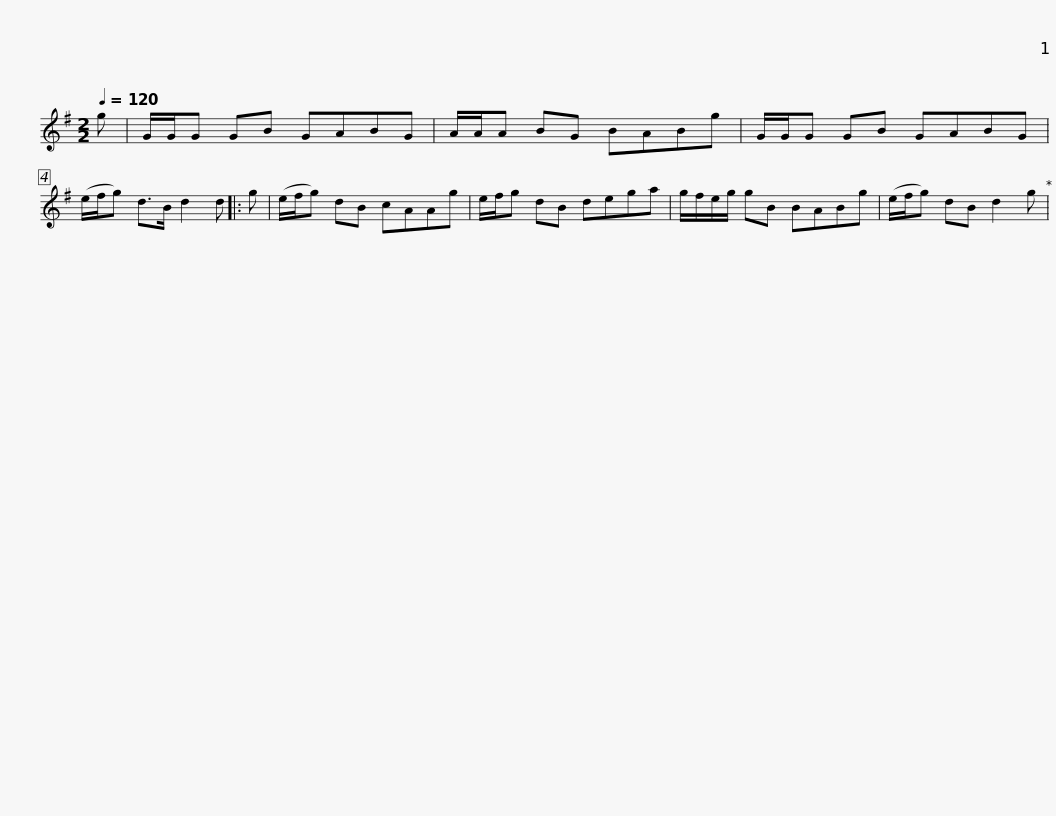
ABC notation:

X:1
L:1/8
Q:1/4=120
M:2/2
I:linebreak $
K:G
V:1 treble
V:1
 g | G/G/G GB GABG | A/A/A BG BABg | G/G/G GB GABG | (e/f/g) d>B d2 d |: %5
 g |$ (e/f/g) dB cAAg | e/f/g dB dega | g/f/e/g/ gB BABg | (e/f/g) dB d2 g | %10
